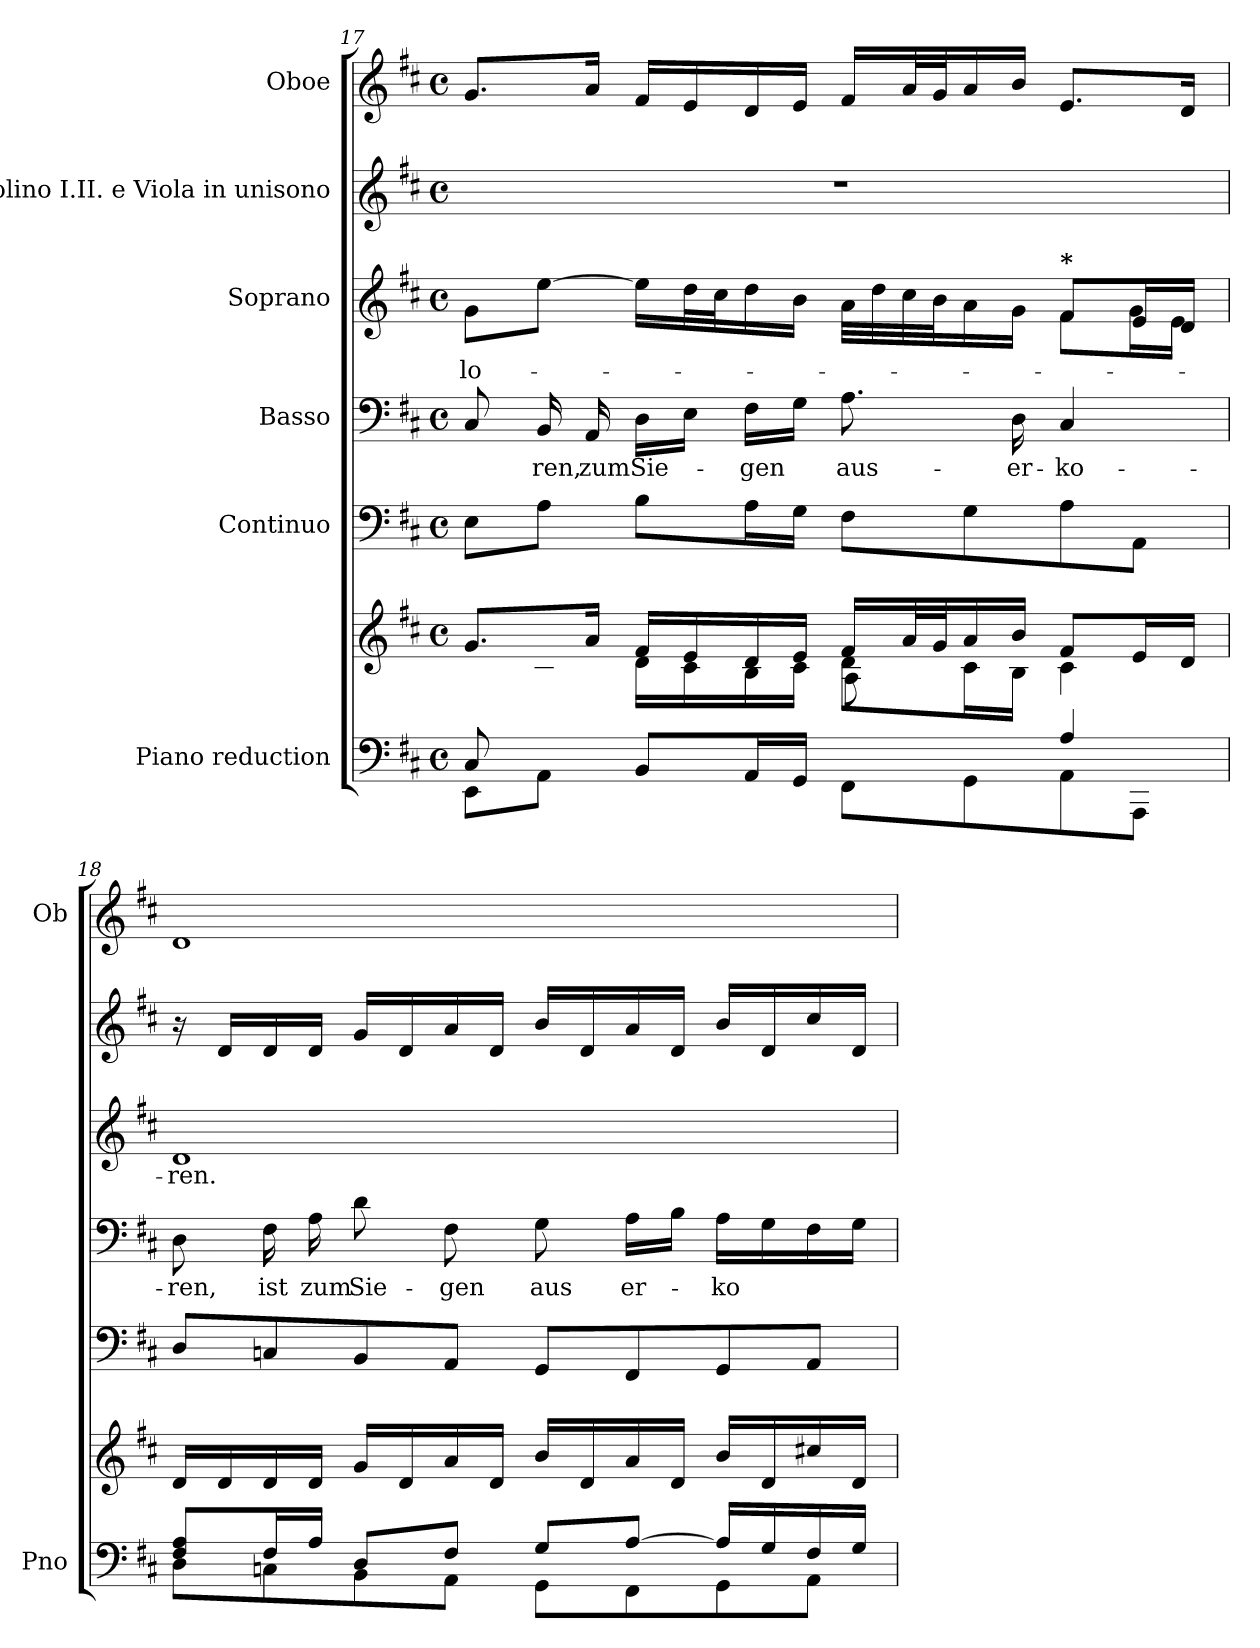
**kern	**kern	**kern	**kern	**text	**kern	**text	**kern	**kern
*part6	*part6	*part5	*part4	*part4	*part3	*part3	*part2	*part1
*staff7	*staff6	*staff5	*staff4	*staff4	*staff3	*staff3	*staff2	*staff1
*I"Piano reduction	*	*I"Continuo	*I"Basso	*	*I"Soprano	*	*I"Violino I.II. e Viola in unisono	*I"Oboe
*I'Pno	*	*	*	*	*	*	*	*I'Ob
*clefF4	*clefG2	*clefF4	*clefF4	*	*clefG2	*	*clefG2	*clefG2
*k[f#c#]	*k[f#c#]	*k[f#c#]	*k[f#c#]	*	*k[f#c#]	*	*k[f#c#]	*k[f#c#]
*M4/4	*M4/4	*M4/4	*M4/4	*	*M4/4	*	*M4/4	*M4/4
*met(c)	*met(c)	*met(c)	*met(c)	*	*met(c)	*	*met(c)	*met(c)
=17	=17	=17	=17	=17	=17	=17	=17	=17
*^	*^	*	*	*	*	*	*	*
*	*^	*	*^	*	*	*	*	*	*	*
!	!	!	!	!	!	!	!	!	!	!LO:LY:b	!	!
*	*	*	*	*	*	*	*	*	*^	*	*	*
8C#/L	4ryy	8EE\L	8.g/L	8ryy	2ryy	8E\L	8C#/	.	8g\L	2ryy	-lo-	1r	8.g/L
!	!	!	!	!	!	!	!	!LO:LY:b	!	!	!	!	!
2..ryy	.	8AA\J	.	8c#\J	.	8A\J	16BB/	ren,	[8ee\J	.	.	.	.
!	!	!	!	!	!	!	!	!LO:LY:b	!	!	!	!	!
.	.	.	16a/Jk	.	.	.	16AA/	zum	.	.	.	.	16a/Jk
!	!	!	!	!	!	!	!	!LO:LY:b	!	!	!	!	!
.	4ryy	8BB/L	16f#/LL	16d\LL	.	8B\L	16D\LL	Sie-	16ee\LL]	.	.	.	16f#/LL
.	.	.	16e/	16c#\	.	.	16E\JJ	.	32dd\L	.	.	.	16e/
.	.	.	.	.	.	.	.	.	32cc#\J	.	.	.	.
!	!	!	!	!	!	!	!	!LO:LY:b	!	!	!	!	!
.	.	16AA/L	16d/	16B\	.	16A\L	16F#\LL	-gen	16dd\	.	.	.	16d/
.	.	16GG/JJ	16e/JJ	16c#\JJ	.	16G\JJ	16G\JJ	.	16b\JJ	.	.	.	16e/JJ
!	!	!	!	!	!	!	!	!LO:LY:b	!	!	!	!	!
.	8ryy	8FF#\L	16f#/LL	8d\L	8A\L	8F#\L	8.A\	aus-	32a\LLL	4ryy	.	.	16f#/LL
.	.	.	.	.	.	.	.	.	32dd\	.	.	.	.
.	.	.	32a/L	.	.	.	.	.	32cc#\	.	.	.	32a/L
.	.	.	32g/J	.	.	.	.	.	32b\J	.	.	.	32g/J
.	8D/J	8GG\	16a/	16c#\L	4.ryy	8G\	.	.	16a\	.	.	.	16a/
!	!	!	!	!	!	!	!	!LO:LY:b	!	!	!	!	!
.	.	.	16b/JJ	16B\JJ	.	.	16D\	-er-	16g\JJ	.	.	.	16b/JJ
!	!	!	!	!	!	!	!	!	!LO:TX:a:B:t=*	!	!	!	!
!	!	!	!	!	!	!	!	!LO:LY:b	!	!	!	!	!
.	4A/	8AA\	8f#/L	4c#\	.	8A\	4C#/	-ko-	8f#/L	8f#\L	.	.	8.e/L
.	.	8AAA\J	16e/L	.	.	8AA\J	.	.	16e/L	16g!\L	.	.	.
.	.	.	16d/JJ	.	.	.	.	.	16d/JJ	16e!\JJ	.	.	16d/Jk
*	*v	*v	*	*	*	*	*	*	*	*	*	*	*
*	*	*v	*v	*v	*	*	*	*	*	*	*	*
!!LO:PB:g=z
=18	=18	=18	=18	=18	=18	=18	=18	=18	=18	=18
!	!	!	!	!	!LO:LY:b	!	!	!LO:LY:b	!	!
*	*	*	*	*	*	*v	*v	*	*	*
8F#/ 8A/L	8D\L	16d/LL	8D/L	8D\	-ren,	1d	-ren.	16r	1d
.	.	16d/	.	.	.	.	.	16d/LL	.
!	!	!	!	!	!LO:LY:b	!	!	!	!
16F#/L	8Cn\	16d/	8Cn/	16F#\	ist	.	.	16d/	.
!	!	!	!	!	!LO:LY:b	!	!	!	!
16A/JJ	.	16d/JJ	.	16A\	zum	.	.	16d/JJ	.
!	!	!	!	!	!LO:LY:b	!	!	!	!
8D/L	8BB\	16g/LL	8BB/	8d\	Sie-	.	.	16g/LL	.
.	.	16d/	.	.	.	.	.	16d/	.
!	!	!	!	!	!LO:LY:b	!	!	!	!
8F#/J	8AA\J	16a/	8AA/J	8F#\	gen	.	.	16a/	.
.	.	16d/JJ	.	.	.	.	.	16d/JJ	.
!	!	!	!	!	!LO:LY:b	!	!	!	!
8G/L	8GG\L	16b/LL	8GG/L	8G\	aus	.	.	16b/LL	.
.	.	16d/	.	.	.	.	.	16d/	.
!	!	!	!	!	!LO:LY:b	!	!	!	!
[8A/J	8FF#\	16a/	8FF#/	16A\LL	er-	.	.	16a/	.
.	.	16d/JJ	.	16B\JJ	.	.	.	16d/JJ	.
!	!	!	!	!	!LO:LY:b	!	!	!	!
16A/LL]	8GG\	16b/LL	8GG/	16A\LL	-ko	.	.	16b/LL	.
16G/	.	16d/	.	16G\	.	.	.	16d/	.
16F#/	8AA\J	16cc#X/	8AA/J	16F#\	.	.	.	16cc#/	.
16G/JJ	.	16d/JJ	.	16G\JJ	.	.	.	16d/JJ	.
*v	*v	*	*	*	*	*	*	*	*
=	=	=	=	=	=	=	=	=
*-	*-	*-	*-	*-	*-	*-	*-	*-
